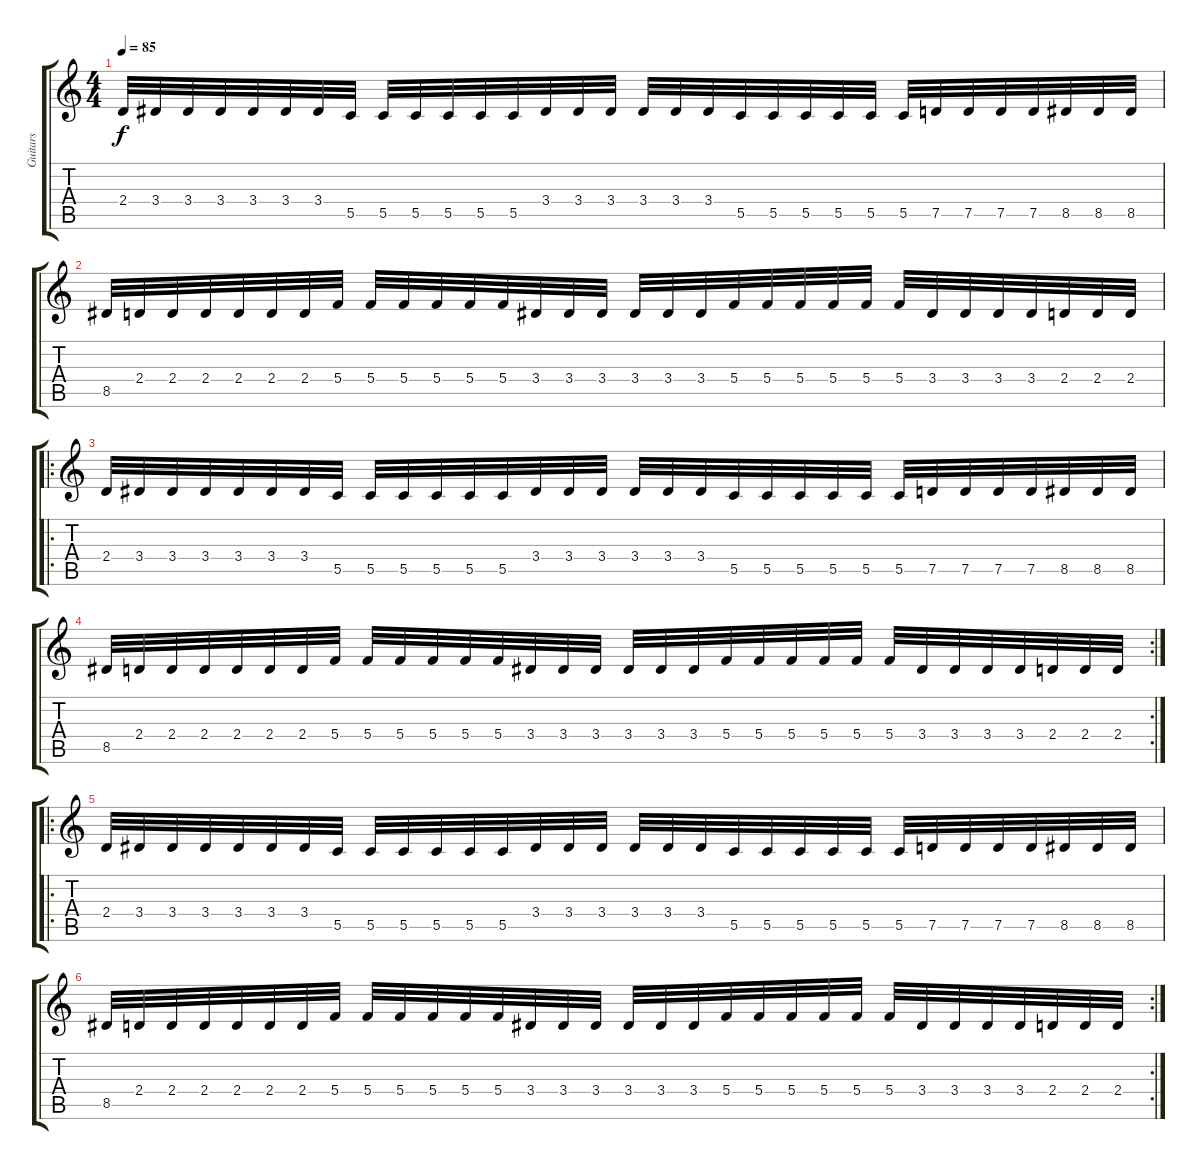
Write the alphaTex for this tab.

\track ("Guitars" "Guitars") {instrument distortionguitar}
\staff {score tabs}
\tuning (D4 A3 F3 C3 G2 D2) {hide}
\ts (4 4)
\tempo 85
\clef g2
\ks c
2.4.32{dy f} 3.4.32 3.4.32 3.4.32 3.4.32 3.4.32 3.4.32 5.5.32 5.5.32 5.5.32 5.5.32 5.5.32 5.5.32 3.4.32 3.4.32 3.4.32 3.4.32 3.4.32 3.4.32 5.5.32 5.5.32 5.5.32 5.5.32 5.5.32 5.5.32 7.5.32 7.5.32 7.5.32 7.5.32 8.5.32 8.5.32 8.5.32 |
8.5.32 2.4.32 2.4.32 2.4.32 2.4.32 2.4.32 2.4.32 5.4.32 5.4.32 5.4.32 5.4.32 5.4.32 5.4.32 3.4.32 3.4.32 3.4.32 3.4.32 3.4.32 3.4.32 5.4.32 5.4.32 5.4.32 5.4.32 5.4.32 5.4.32 3.4.32 3.4.32 3.4.32 3.4.32 2.4.32 2.4.32 2.4.32 |
\ro
2.4.32 3.4.32 3.4.32 3.4.32 3.4.32 3.4.32 3.4.32 5.5.32 5.5.32 5.5.32 5.5.32 5.5.32 5.5.32 3.4.32 3.4.32 3.4.32 3.4.32 3.4.32 3.4.32 5.5.32 5.5.32 5.5.32 5.5.32 5.5.32 5.5.32 7.5.32 7.5.32 7.5.32 7.5.32 8.5.32 8.5.32 8.5.32 |
\rc 2
8.5.32 2.4.32 2.4.32 2.4.32 2.4.32 2.4.32 2.4.32 5.4.32 5.4.32 5.4.32 5.4.32 5.4.32 5.4.32 3.4.32 3.4.32 3.4.32 3.4.32 3.4.32 3.4.32 5.4.32 5.4.32 5.4.32 5.4.32 5.4.32 5.4.32 3.4.32 3.4.32 3.4.32 3.4.32 2.4.32 2.4.32 2.4.32 |
\ro
2.4.32 3.4.32 3.4.32 3.4.32 3.4.32 3.4.32 3.4.32 5.5.32 5.5.32 5.5.32 5.5.32 5.5.32 5.5.32 3.4.32 3.4.32 3.4.32 3.4.32 3.4.32 3.4.32 5.5.32 5.5.32 5.5.32 5.5.32 5.5.32 5.5.32 7.5.32 7.5.32 7.5.32 7.5.32 8.5.32 8.5.32 8.5.32 |
\rc 2
8.5.32 2.4.32 2.4.32 2.4.32 2.4.32 2.4.32 2.4.32 5.4.32 5.4.32 5.4.32 5.4.32 5.4.32 5.4.32 3.4.32 3.4.32 3.4.32 3.4.32 3.4.32 3.4.32 5.4.32 5.4.32 5.4.32 5.4.32 5.4.32 5.4.32 3.4.32 3.4.32 3.4.32 3.4.32 2.4.32 2.4.32 2.4.32
